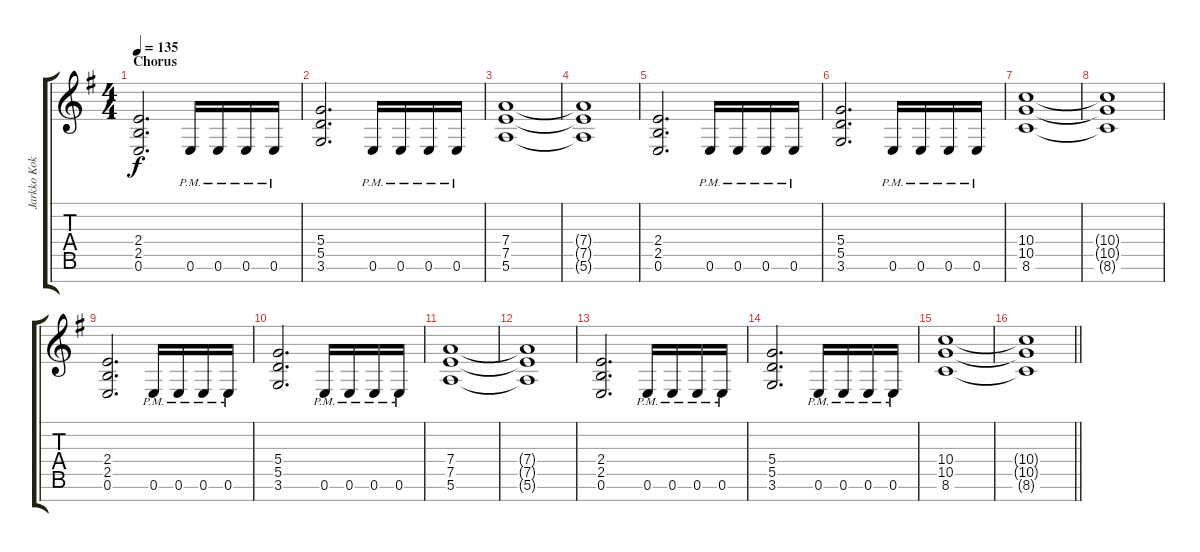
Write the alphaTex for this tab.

\track ("Jarkko Kokko (guitar)" "Jarkko Kok") {instrument distortionguitar}
\staff {score tabs}
\tuning (E4 B3 G3 D3 A2 E2 B1) {hide}
\ts (4 4)
\section ("" "Chorus")
\tempo 135
\clef g2
\ks eminor
(2.4 2.5 0.6).2{d dy f} 0.6{pm}.16 0.6{pm}.16 0.6{pm}.16 0.6{pm}.16 |
(5.4 5.5 3.6).2{d} 0.6{pm}.16 0.6{pm}.16 0.6{pm}.16 0.6{pm}.16 |
(7.4 7.5 5.6).1 |
(7.4{t} 7.5{t} 5.6{t}).1 |
(2.4 2.5 0.6).2{d} 0.6{pm}.16 0.6{pm}.16 0.6{pm}.16 0.6{pm}.16 |
(5.4 5.5 3.6).2{d} 0.6{pm}.16 0.6{pm}.16 0.6{pm}.16 0.6{pm}.16 |
(10.4 10.5 8.6).1 |
(10.4{t} 10.5{t} 8.6{t}).1 |
(2.4 2.5 0.6).2{d} 0.6{pm}.16 0.6{pm}.16 0.6{pm}.16 0.6{pm}.16 |
(5.4 5.5 3.6).2{d} 0.6{pm}.16 0.6{pm}.16 0.6{pm}.16 0.6{pm}.16 |
(7.4 7.5 5.6).1 |
(7.4{t} 7.5{t} 5.6{t}).1 |
(2.4 2.5 0.6).2{d} 0.6{pm}.16 0.6{pm}.16 0.6{pm}.16 0.6{pm}.16 |
(5.4 5.5 3.6).2{d} 0.6{pm}.16 0.6{pm}.16 0.6{pm}.16 0.6{pm}.16 |
(10.4 10.5 8.6).1 |
\barLineRight lightlight
(10.4{t} 10.5{t} 8.6{t}).1
